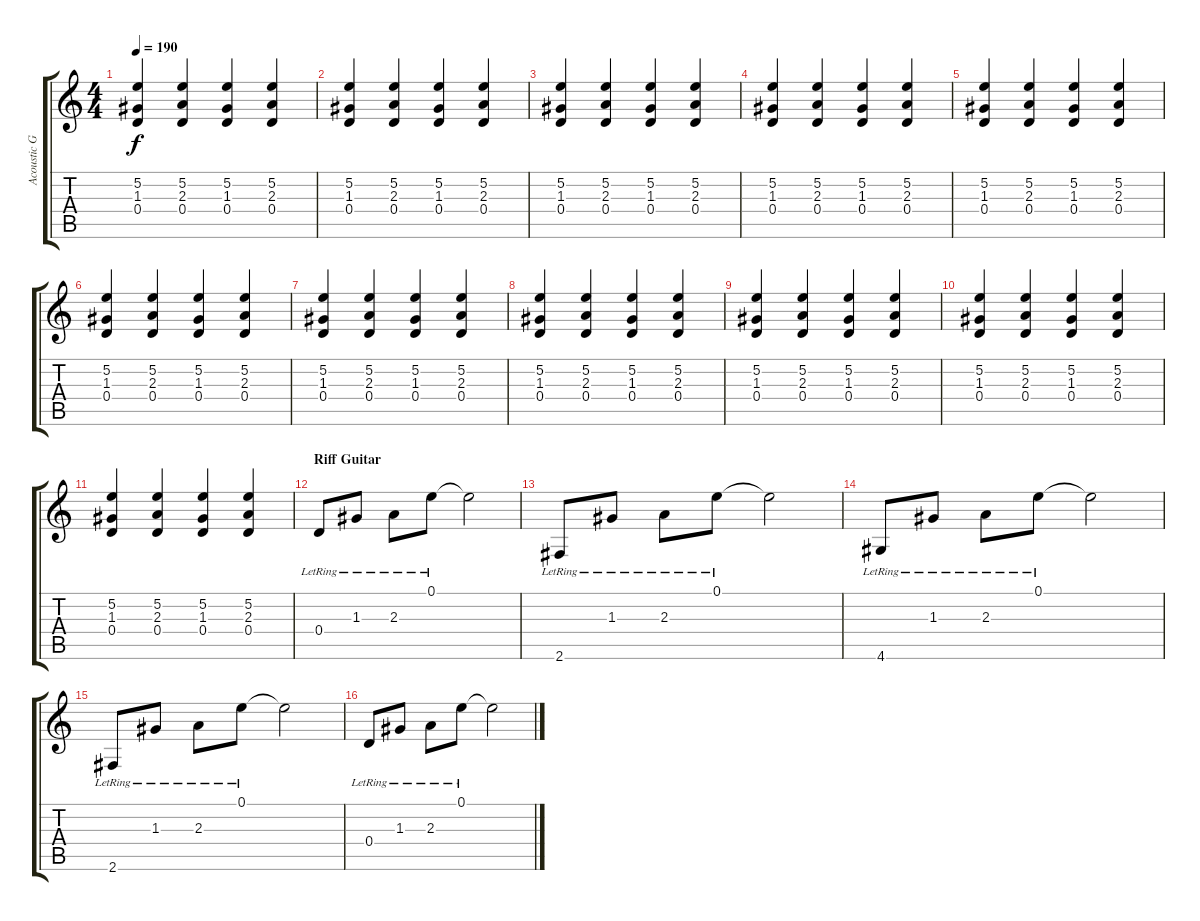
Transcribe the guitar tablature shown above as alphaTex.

\track ("Acoustic Guitar" "Acoustic G") {instrument acousticguitarsteel}
\staff {score tabs}
\tuning (E4 B3 G3 D3 A2 E2) {hide}
\ts (4 4)
\tempo 190
\clef g2
\ks c
(5.2 1.3 0.4).4{dy f} (5.2 2.3 0.4).4 (5.2 1.3 0.4).4 (5.2 2.3 0.4).4 |
(5.2 1.3 0.4).4 (5.2 2.3 0.4).4 (5.2 1.3 0.4).4 (5.2 2.3 0.4).4 |
(5.2 1.3 0.4).4 (5.2 2.3 0.4).4 (5.2 1.3 0.4).4 (5.2 2.3 0.4).4 |
(5.2 1.3 0.4).4 (5.2 2.3 0.4).4 (5.2 1.3 0.4).4 (5.2 2.3 0.4).4 |
(5.2 1.3 0.4).4 (5.2 2.3 0.4).4 (5.2 1.3 0.4).4 (5.2 2.3 0.4).4 |
(5.2 1.3 0.4).4 (5.2 2.3 0.4).4 (5.2 1.3 0.4).4 (5.2 2.3 0.4).4 |
(5.2 1.3 0.4).4 (5.2 2.3 0.4).4 (5.2 1.3 0.4).4 (5.2 2.3 0.4).4 |
(5.2 1.3 0.4).4 (5.2 2.3 0.4).4 (5.2 1.3 0.4).4 (5.2 2.3 0.4).4 |
(5.2 1.3 0.4).4 (5.2 2.3 0.4).4 (5.2 1.3 0.4).4 (5.2 2.3 0.4).4 |
(5.2 1.3 0.4).4 (5.2 2.3 0.4).4 (5.2 1.3 0.4).4 (5.2 2.3 0.4).4 |
(5.2 1.3 0.4).4 (5.2 2.3 0.4).4 (5.2 1.3 0.4).4 (5.2 2.3 0.4).4 |
\section ("" "Riff Guitar")
0.4{lr}.8{volume 13} 1.3{lr}.8 2.3{lr}.8 0.1{lr}.8 0.1{t}.2 |
2.6{lr}.8 1.3{lr}.8 2.3{lr}.8 0.1{lr}.8 0.1{t}.2 |
4.6{lr}.8 1.3{lr}.8 2.3{lr}.8 0.1{lr}.8 0.1{t}.2 |
2.6{lr}.8 1.3{lr}.8 2.3{lr}.8 0.1{lr}.8 0.1{t}.2 |
0.4{lr}.8 1.3{lr}.8 2.3{lr}.8 0.1{lr}.8 0.1{t}.2
